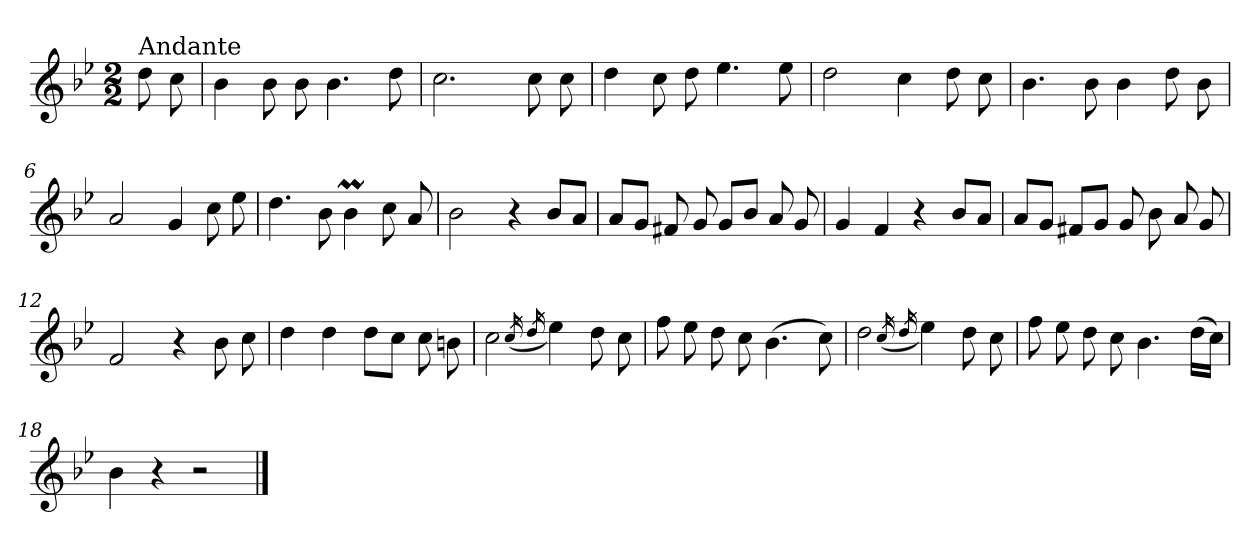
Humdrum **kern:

**kern
*part1
*staff1
*clefG2
*k[b-e-]
*B-:
*M2/2
=
!LO:TX:a:t=Andante
8dd\
8cc\
=1
4b-\
8b-\
8b-\
4.b-\
8dd\
=2
2.cc\
8cc\
8cc\
=3
4dd\
8cc\
8dd\
4.ee-\
8ee-\
=4
2dd\
4cc\
8dd\
8cc\
=5
4.b-\
8b-\
4b-\
8dd\
8b-\
!!LO:LB:g=z
=6
2a/
4g/
8cc\
8ee-\
=7
4.dd\
8b-\
4b-M\
8cc\
8a/
=8
2b-\
4r
8b-/L
8a/J
=9
8a/L
8g/J
8f#X/
8g/
8g/L
8b-/J
8a/
8g/
=10
4g/
4f/
4r
8b-/L
8a/J
!!LO:LB:g=z
=11
8a/L
8g/J
8f#X/L
8g/J
8g/
8b-\
8a/
8g/
=12
2f/
4r
8b-\
8cc\
=13
4dd\
4dd\
8dd\L
8cc\J
8cc\
8bn\
=14
2cc\
(<16qcc/
16qdd/
4ee-\)
8dd\
8cc\
=15
8ff\
8ee-\
8dd\
8cc\
(>4.b-\
8cc\)
!!LO:LB:g=z
=16
2dd\
(<16qcc/
16qdd/
4ee-\)
8dd\
8cc\
=17
8ff\
8ee-\
8dd\
8cc\
4.b-\
(>16dd\LL
16cc\JJ)
=18
4b-\
4r
2r
==
*-
